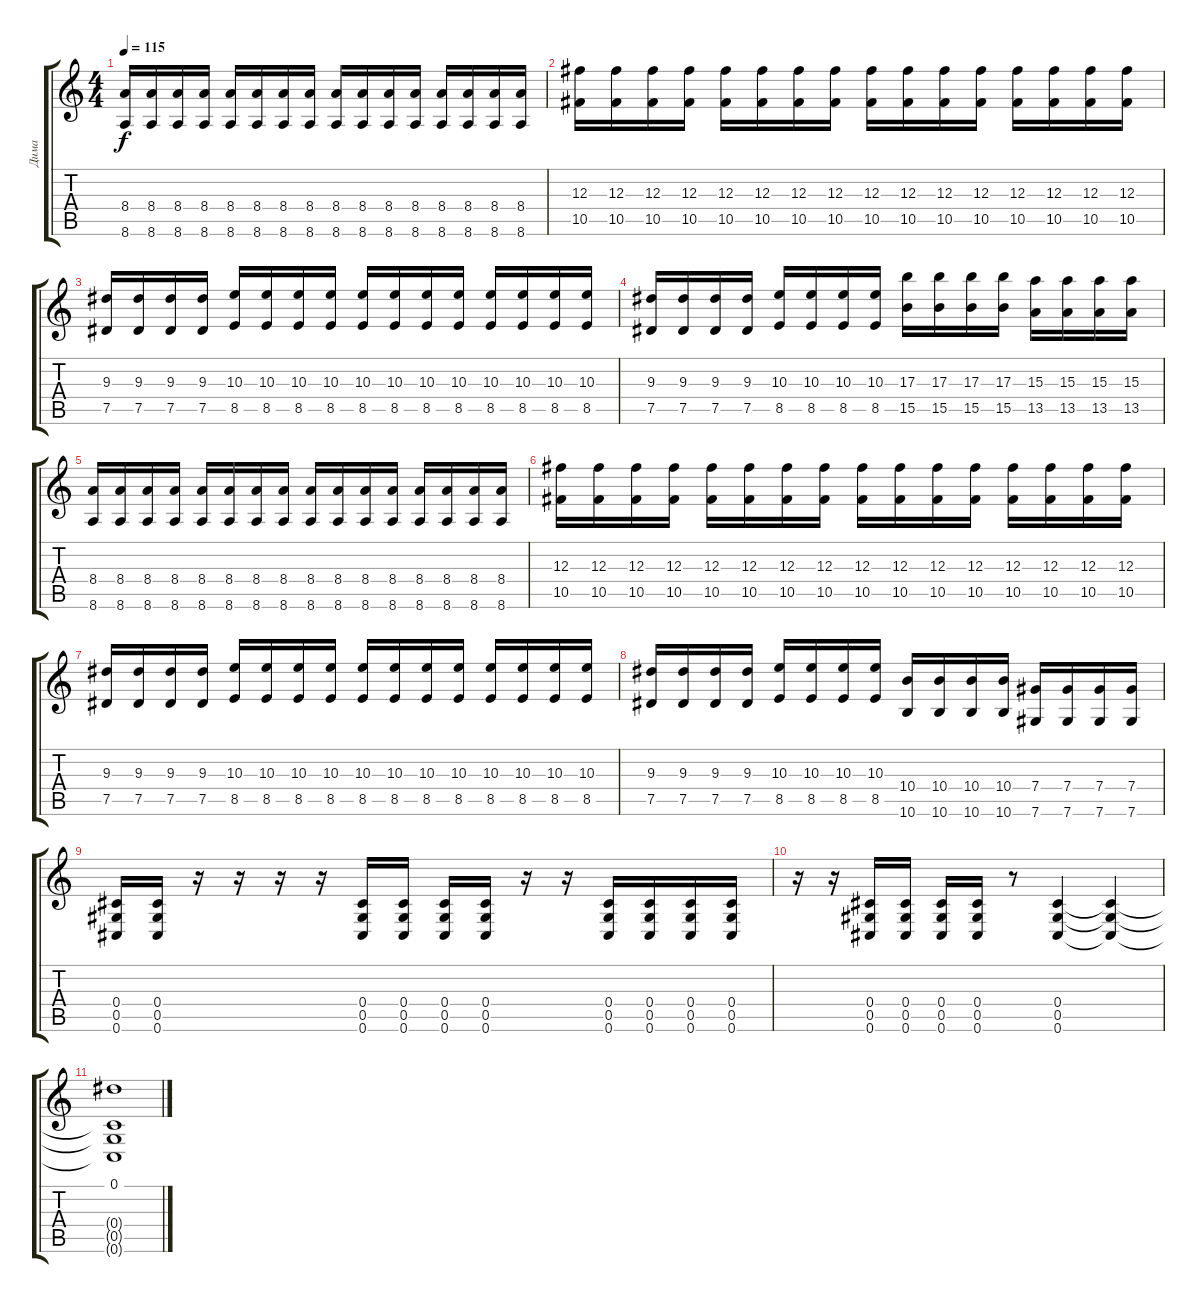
\track ("Дима" "Дима") {instrument distortionguitar}
\staff {score tabs}
\tuning (Eb4 Bb3 Gb3 Db3 Ab2 Db2) {hide}
\ts (4 4)
\tempo 115
\clef g2
\ks c
(8.4 8.6).16{dy f} (8.4 8.6).16 (8.4 8.6).16 (8.4 8.6).16 (8.4 8.6).16 (8.4 8.6).16 (8.4 8.6).16 (8.4 8.6).16 (8.4 8.6).16 (8.4 8.6).16 (8.4 8.6).16 (8.4 8.6).16 (8.4 8.6).16 (8.4 8.6).16 (8.4 8.6).16 (8.4 8.6).16 |
(12.3 10.5).16 (12.3 10.5).16 (12.3 10.5).16 (12.3 10.5).16 (12.3 10.5).16 (12.3 10.5).16 (12.3 10.5).16 (12.3 10.5).16 (12.3 10.5).16 (12.3 10.5).16 (12.3 10.5).16 (12.3 10.5).16 (12.3 10.5).16 (12.3 10.5).16 (12.3 10.5).16 (12.3 10.5).16 |
(9.3 7.5).16 (9.3 7.5).16 (9.3 7.5).16 (9.3 7.5).16 (10.3 8.5).16 (10.3 8.5).16 (10.3 8.5).16 (10.3 8.5).16 (10.3 8.5).16 (10.3 8.5).16 (10.3 8.5).16 (10.3 8.5).16 (10.3 8.5).16 (10.3 8.5).16 (10.3 8.5).16 (10.3 8.5).16 |
(9.3 7.5).16 (9.3 7.5).16 (9.3 7.5).16 (9.3 7.5).16 (10.3 8.5).16 (10.3 8.5).16 (10.3 8.5).16 (10.3 8.5).16 (17.3 15.5).16 (17.3 15.5).16 (17.3 15.5).16 (17.3 15.5).16 (15.3 13.5).16 (15.3 13.5).16 (15.3 13.5).16 (15.3 13.5).16 |
(8.4 8.6).16 (8.4 8.6).16 (8.4 8.6).16 (8.4 8.6).16 (8.4 8.6).16 (8.4 8.6).16 (8.4 8.6).16 (8.4 8.6).16 (8.4 8.6).16 (8.4 8.6).16 (8.4 8.6).16 (8.4 8.6).16 (8.4 8.6).16 (8.4 8.6).16 (8.4 8.6).16 (8.4 8.6).16 |
(12.3 10.5).16 (12.3 10.5).16 (12.3 10.5).16 (12.3 10.5).16 (12.3 10.5).16 (12.3 10.5).16 (12.3 10.5).16 (12.3 10.5).16 (12.3 10.5).16 (12.3 10.5).16 (12.3 10.5).16 (12.3 10.5).16 (12.3 10.5).16 (12.3 10.5).16 (12.3 10.5).16 (12.3 10.5).16 |
(9.3 7.5).16 (9.3 7.5).16 (9.3 7.5).16 (9.3 7.5).16 (10.3 8.5).16 (10.3 8.5).16 (10.3 8.5).16 (10.3 8.5).16 (10.3 8.5).16 (10.3 8.5).16 (10.3 8.5).16 (10.3 8.5).16 (10.3 8.5).16 (10.3 8.5).16 (10.3 8.5).16 (10.3 8.5).16 |
(9.3 7.5).16 (9.3 7.5).16 (9.3 7.5).16 (9.3 7.5).16 (10.3 8.5).16 (10.3 8.5).16 (10.3 8.5).16 (10.3 8.5).16 (10.4 10.6).16 (10.4 10.6).16 (10.4 10.6).16 (10.4 10.6).16 (7.4 7.6).16 (7.4 7.6).16 (7.4 7.6).16 (7.4 7.6).16 |
(0.4 0.5 0.6).16 (0.4 0.5 0.6).16 r.16 r.16 r.16 r.16 (0.4 0.5 0.6).16 (0.4 0.5 0.6).16 (0.4 0.5 0.6).16 (0.4 0.5 0.6).16 r.16 r.16 (0.4 0.5 0.6).16 (0.4 0.5 0.6).16 (0.4 0.5 0.6).16 (0.4 0.5 0.6).16 |
r.16 r.16 (0.4 0.5 0.6).16 (0.4 0.5 0.6).16 (0.4 0.5 0.6).16 (0.4 0.5 0.6).16 r.8 (0.4 0.5 0.6).4 (0.4{t} 0.5{t} 0.6{t}).4 |
(0.1 0.4{t} 0.5{t} 0.6{t}).1
